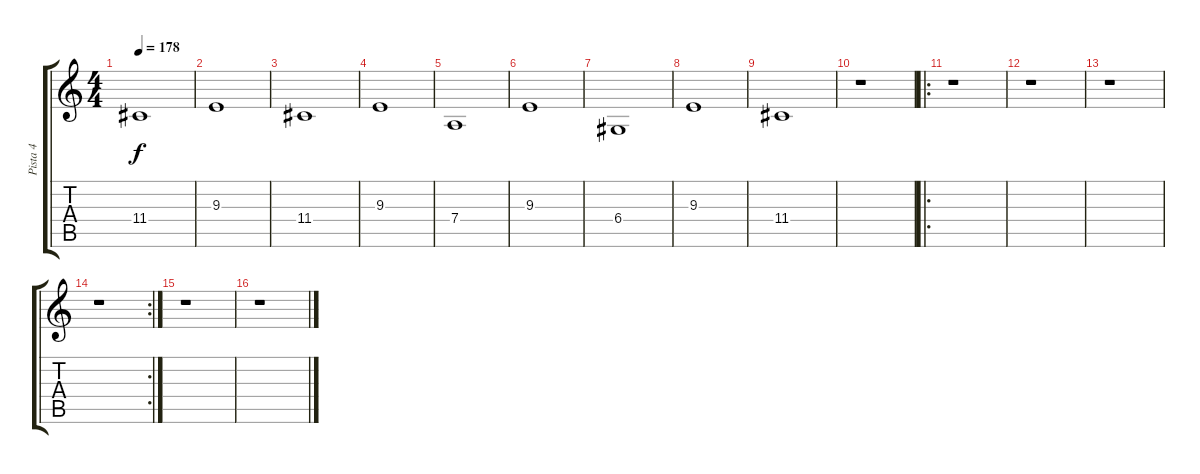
\track ("Pista 4" "Pista 4") {instrument choiraahs}
\staff {score tabs}
\tuning (E4 B3 G3 D3 A2 E2) {hide}
\ts (4 4)
\tempo 178
\clef g2
\ks c
11.4.1{dy f} |
9.3.1 |
11.4.1 |
9.3.1 |
7.4.1 |
9.3.1 |
6.4.1 |
9.3.1 |
11.4.1 |
r.1 |
\ro
r.1 |
r.1 |
r.1 |
\rc 2
r.1 |
r.1 |
r.1
